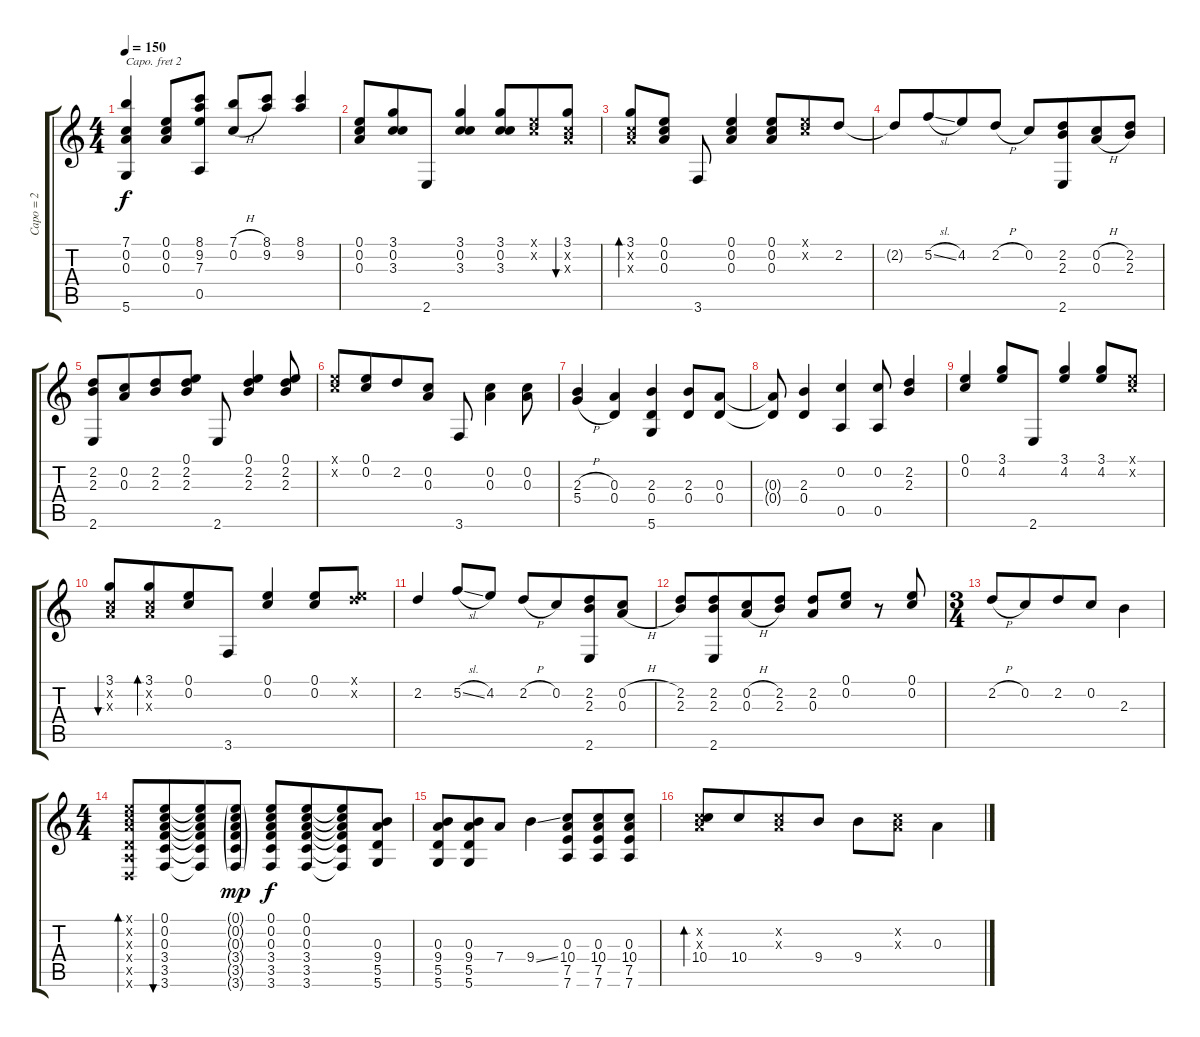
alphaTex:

\track ("Capo = 2" "Capo = 2") {instrument acousticguitarsteel}
\staff {score tabs}
\capo 2
\tuning (D4 Bb3 G3 C3 G2 C2) {hide}
\ts (4 4)
\tempo 150
\clef g2
\ks c
(7.1 0.2 0.3 5.6).4{dy f} (0.1 0.2 0.3).8{beam Up} (8.1 9.2 7.3 0.5).8 (7.1{h} 0.2{h}).8{beam Up} (8.1 9.2).8{beam Up} (8.1 9.2).4{beam Up} |
(0.1 0.2 0.3).8{beam Up} (3.1 0.2 3.3).8{beam Up beam merge} 2.6.8 (3.1 0.2 3.3).4{beam Up} (3.1 0.2 3.3).8{beam Up beam merge} (0.1{x} 0.2{x}).8{beam Up} (3.1 0.2{x} 0.3{x}).8{bu 60 beam Up} |
(3.1 0.2{x} 0.3{x}).8{bd 60 beam Up} (0.1 0.2 0.3).8{beam Up} 3.6.8{beam Up} (0.1 0.2 0.3).4{beam Up} (0.1 0.2 0.3).8{beam Up beam merge} (0.1{x} 0.2{x}).8{beam Up} 2.2.8{beam Up} |
2.2{t}.8{beam Up beam merge} 5.2{sl}.8{beam Up beam merge} 4.2.8{beam Up} 2.2{h}.8{beam Up} 0.2.8 (2.2 2.3 2.6).8{beam merge} (0.2{h} 0.3{h}).8{beam Up} (2.2 2.3).8{beam Up} |
(2.2 2.3 2.6).8{beam merge} (0.2 0.3).8{beam Up beam merge} (2.2 2.3).8{beam Up} (0.1 2.2 2.3).8{beam Up} 2.6.8 (0.1 2.2 2.3).4{beam Up} (0.1 2.2 2.3).8{beam Up} |
(0.1{x} 0.2{x}).8{beam Up} (0.1 0.2).8{beam Up beam merge} 2.2.8{beam Up} (0.2 0.3).8{beam Up} 3.6.8 (0.2 0.3).4 (0.2 0.3).8 |
(2.3{h} 5.4{h}).4 (0.3 0.4).4 (2.3 0.4 5.6).4 (2.3 0.4).8 (0.3 0.4).8 |
(0.3{t} 0.4{t}).8 (2.3 0.4).4 (0.2 0.5).4 (0.2 0.5).8 (2.2 2.3).4{beam Up} |
(0.1 0.2).4{beam Up} (3.1 4.2).8 2.6.8 (3.1 4.2).4{beam Up} (3.1 4.2).8{beam Up} (0.1{x} 0.2{x}).8{beam Up} |
(3.1 0.2{x} 0.3{x}).8{bu 60 beam Up} (3.1 0.2{x} 0.3{x}).8{bd 60 beam Up beam merge} (0.1 0.2).8 3.6.8 (0.1 0.2).4{beam Up} (0.1 0.2).8{beam Up} (0.1{x} 2.2{x}).8{beam Up} |
2.2.4{beam Up} 5.2{sl}.8{beam Up} 4.2.8{beam Up} 2.2{h}.8{beam Up} 0.2.8{beam Up beam merge} (2.2 2.3 2.6).8 (0.2{h} 0.3{h}).8 |
(2.2 2.3).8 (2.2 2.3 2.6).8{beam merge} (0.2{h} 0.3{h}).8{beam Up} (2.2 2.3).8{beam Up} (2.2 0.3).8{beam Up} (0.1 0.2).8{beam Up} r.8 (0.1 0.2).8{beam Up} |
\ts (3 4)
2.2{h}.8{beam Up} 0.2.8{beam Up beam merge} 2.2.8{beam Up} 0.2.8{beam Up} 2.3.4 |
\ts (4 4)
(0.1{x} 0.2{x} 0.3{x} 0.4{x} 0.5{x} 0.6{x}).8{bd 60} (0.1 0.2 0.3 3.4 3.5 3.6).8{bu 60 beam merge} (0.1{t} 0.2{t} 0.3{t} 3.4{t} 3.5{t} 3.6{t}).8 (0.1{g} 0.2{g} 0.3{g} 3.4{g} 3.5{g} 3.6{g}).8{dy mp} (0.1 0.2 0.3 3.4 3.5 3.6).8{dy f} (0.1 0.2 0.3 3.4 3.5 3.6).8{beam merge} (0.1{t} 0.2{t} 0.3{t} 3.4{t} 3.5{t} 3.6{t}).8 (0.3 9.4 5.5 5.6).8 |
(0.3 9.4 5.5 5.6).8 (0.3 9.4 5.5 5.6).8{beam merge} 7.4.8 9.4{ss}.4 (0.3 10.4 7.5 7.6).8{beam merge} (0.3 10.4 7.5 7.6).8 (0.3 10.4 7.5 7.6).8 |
(0.2{x} 0.3{x} 10.4).8{bd 60 beam Up} 10.4.8{beam Up beam merge} (0.2{x} 0.3{x}).8{beam Up} 9.4.8{beam Up} 9.4.8 (0.2{x} 0.3{x}).8{beam merge} 0.3.4
